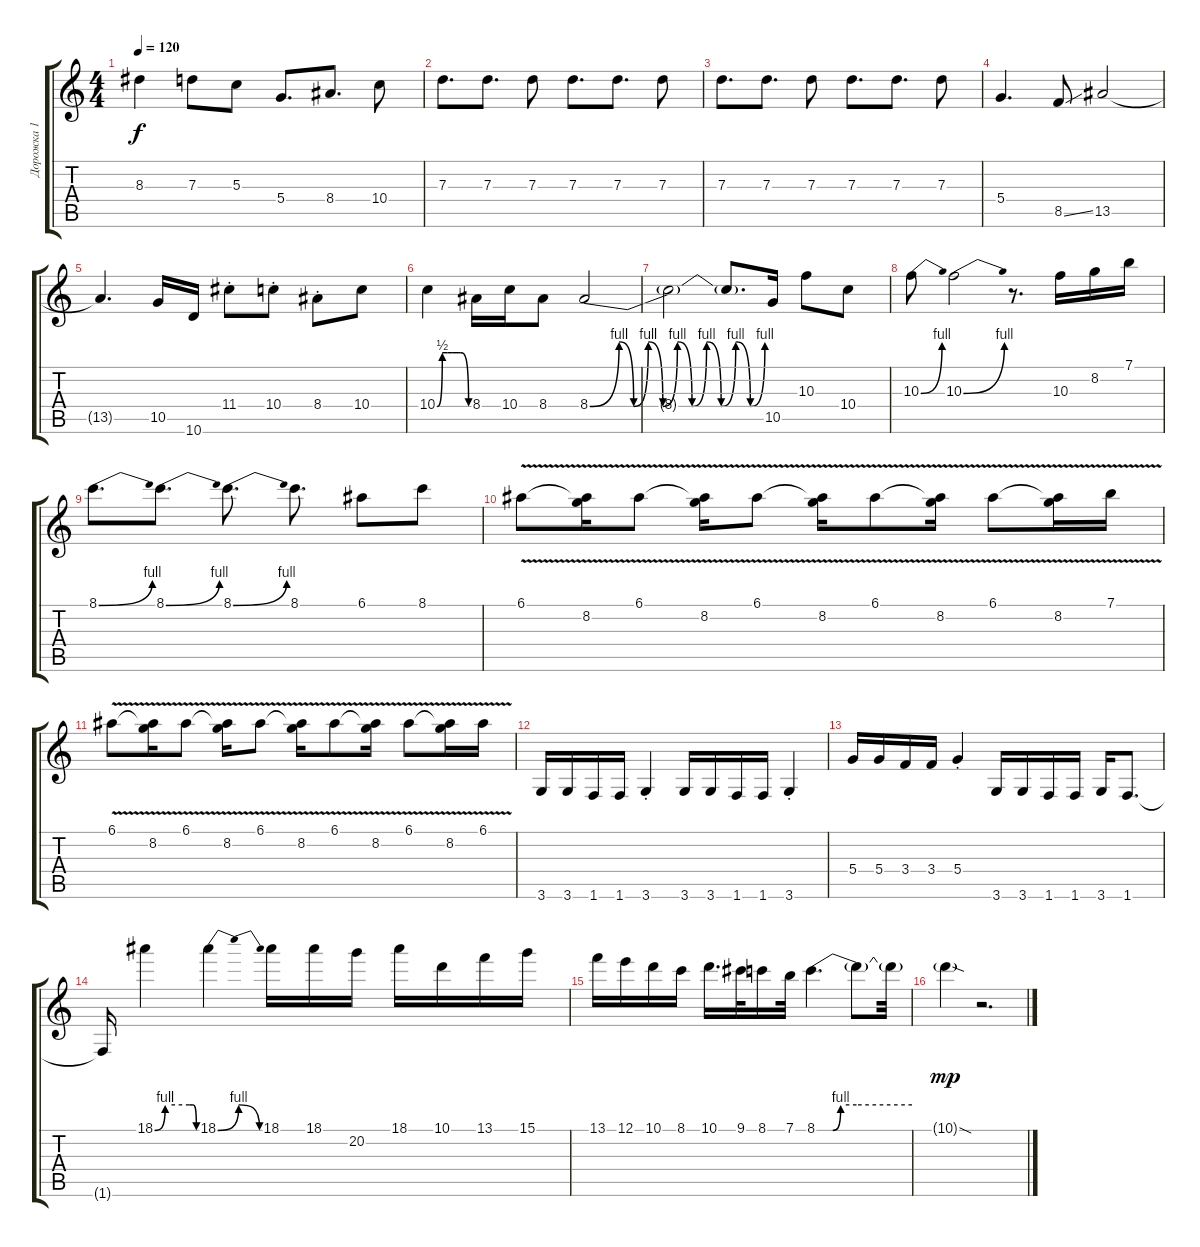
\track ("Дорожка 1" "Дорожка 1") {instrument overdrivenguitar}
\staff {score tabs}
\tuning (E4 B3 G3 D3 A2 E2) {hide}
\ts (4 4)
\tempo 120
\clef g2
\ks c
8.3.4{dy f} 7.3.8 5.3.8 5.4.8{d} 8.4.8{d} 10.4.8 |
7.3.8{d} 7.3.8{d} 7.3.8 7.3.8{d} 7.3.8{d} 7.3.8 |
7.3.8{d} 7.3.8{d} 7.3.8 7.3.8{d} 7.3.8{d} 7.3.8 |
5.4.4{d} 8.5{ss}.8 13.5.2 |
13.5{t}.4{d} 10.5.16 10.6.16 11.4{st}.8 10.4{st}.8 8.4{st}.8 10.4.8 |
10.4{be (custom 0 0 10 2 20 2 30 2 40 2 45 2 60 0)}.4 8.4.16 10.4.16 8.4.8 8.4{be (custom 0 0 10 4 15 0 20 4 25 0 30 4 35 0 40 4 45 0 50 4 55 0 60 4)}.2 |
8.4{t}.2 8.4{t}.8{d} 10.5.16 10.3.8 10.4.8 |
10.3{be (bend 0 0 60 4)}.8 10.3{be (bend 0 0 60 4)}.2 r.8{d} 10.3.16 8.2.16 7.1.16 |
8.1{be (bend 0 0 60 4)}.8{d} 8.1{be (bend 0 0 60 4)}.8{d} 8.1{be (bend 0 0 60 4)}.8{d} 8.1.8{d} 6.1.8 8.1.8 |
6.1{v}.8 (6.1{t} 8.2).16 6.1{v}.8 (6.1{t} 8.2).16 6.1{v}.8 (6.1{t} 8.2).16 6.1{v}.8 (6.1{t} 8.2).16 6.1{v}.8 (6.1{t} 8.2).16 7.1{v}.16 |
6.1{v}.8 (6.1{t} 8.2).16 6.1{v}.8 (6.1{t} 8.2).16 6.1{v}.8 (6.1{t} 8.2).16 6.1{v}.8 (6.1{t} 8.2).16 6.1{v}.8 (6.1{t} 8.2).16 6.1{v}.16 |
3.6.16 3.6.16 1.6.16 1.6.16 3.6{st}.4 3.6.16 3.6.16 1.6.16 1.6.16 3.6{st}.4 |
5.4.16 5.4.16 3.4.16 3.4.16 5.4{st}.4 3.6.16 3.6.16 1.6.16 1.6.16 3.6.16 1.6.8{d} |
1.6{t}.16 18.1{be (custom 0 0 15 4 50 4 55 4 60 0)}.4 18.1{be (bendrelease 0 0 15 4 50 4 60 0)}.4 18.1.16 18.1.16 20.2.16 18.1.16 10.1.16 13.1.16 15.1.16 |
13.1.16 12.1.16 10.1.16 8.1.16 10.1.16{d} 9.1.32 8.1.16 7.1.32 8.1{be (custom 0 0 10 0 15 4 25 4 60 4)}.4{d} 8.1{t}.8 8.1{t}.32 |
10.1{sod g}.4{dy mp} r.2{d}
